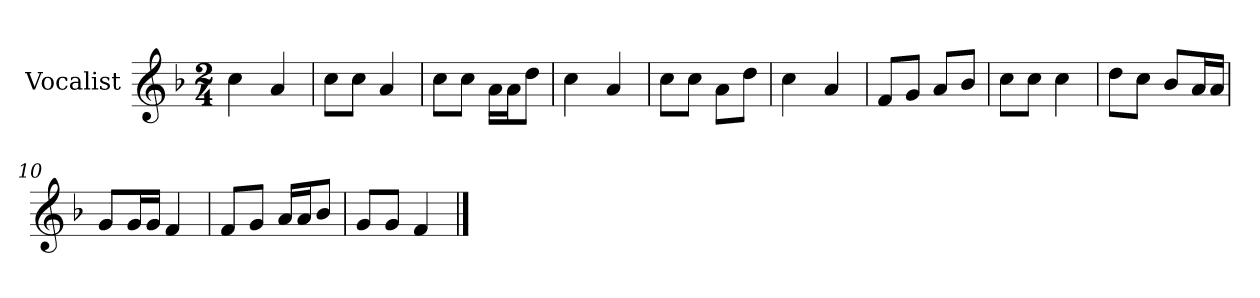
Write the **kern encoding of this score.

**kern
*part1
*staff1
*I"Vocalist
*k[b-]
*F:
*M2/4
=1
4cc
4a
=2
8ccL
8ccJ
4a
=3
8ccL
8ccJ
16aLL
16aJ
8ddJ
=4
4cc
4a
=5
8ccL
8ccJ
8aL
8ddJ
=6
4cc
4a
=7
8fL
8gJ
8aL
8b-J
=8
8ccL
8ccJ
4cc
=9
8ddL
8ccJ
8b-L
16aL
16aJJ
=10
8gL
16gL
16gJJ
4f
=11
8fL
8gJ
16aLL
16aJ
8b-J
=12
8gL
8gJ
4f
==
*-
